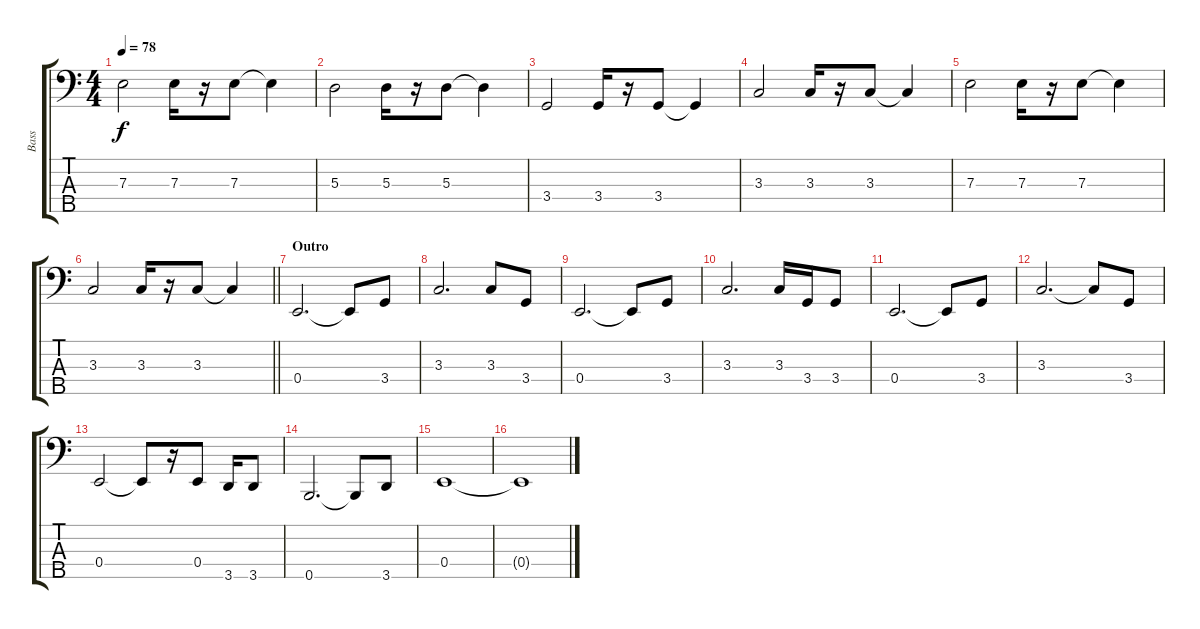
\track ("Bass" "Bass") {instrument fretlessbass}
\staff {score tabs}
\tuning (G2 D2 A1 E1 B0) {hide}
\ts (4 4)
\tempo 78
\clef f4
\ks c
7.3.2{dy f} 7.3.16 r.16 7.3.8 7.3{t}.4 |
5.3.2 5.3.16 r.16 5.3.8 5.3{t}.4 |
3.4.2 3.4.16 r.16 3.4.8 3.4{t}.4 |
3.3.2 3.3.16 r.16 3.3.8 3.3{t}.4 |
7.3.2 7.3.16 r.16 7.3.8 7.3{t}.4 |
\barLineRight lightlight
3.3.2 3.3.16 r.16 3.3.8 3.3{t}.4 |
\section ("" "Outro")
0.4.2{d} 0.4{t}.8 3.4.8 |
3.3.2{d} 3.3.8 3.4.8 |
0.4.2{d} 0.4{t}.8 3.4.8 |
3.3.2{d} 3.3.16 3.4.16 3.4.8 |
0.4.2{d} 0.4{t}.8 3.4.8 |
3.3.2{d} 3.3{t}.8 3.4.8 |
0.4.2 0.4{t}.8 r.16 0.4.8 3.5.16 3.5.8 |
0.5.2{d} 0.5{t}.8 3.5.8 |
0.4.1 |
0.4{t}.1{volume 0}
